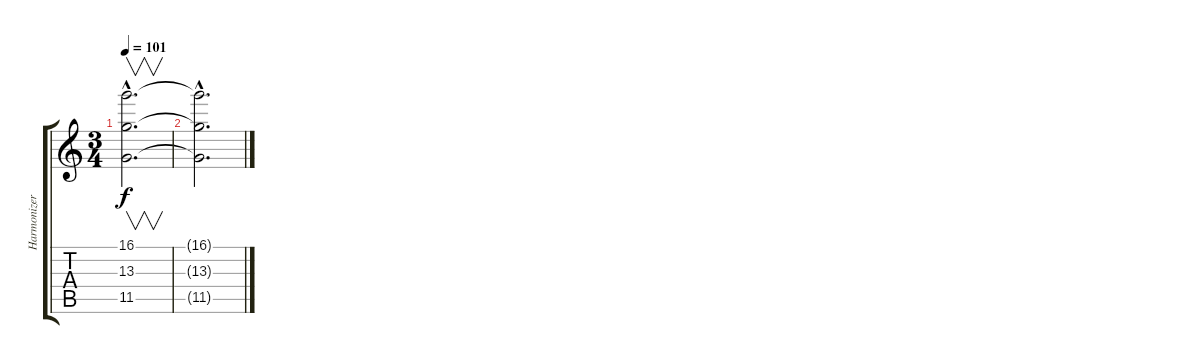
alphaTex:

\track ("Harmonizer for Lead Guitar" "Harmonizer") {instrument distortionguitar}
\staff {score tabs}
\tuning (Eb4 Bb3 Gb3 Db3 Ab2 Eb2) {hide}
\ts (3 4)
\tempo 101
\clef g2
\ks c
(16.1{hac} 13.3{hac} 11.5{hac}).2{v d dy f} |
(16.1{hac t} 13.3{hac t} 11.5{hac t}).2{d}
